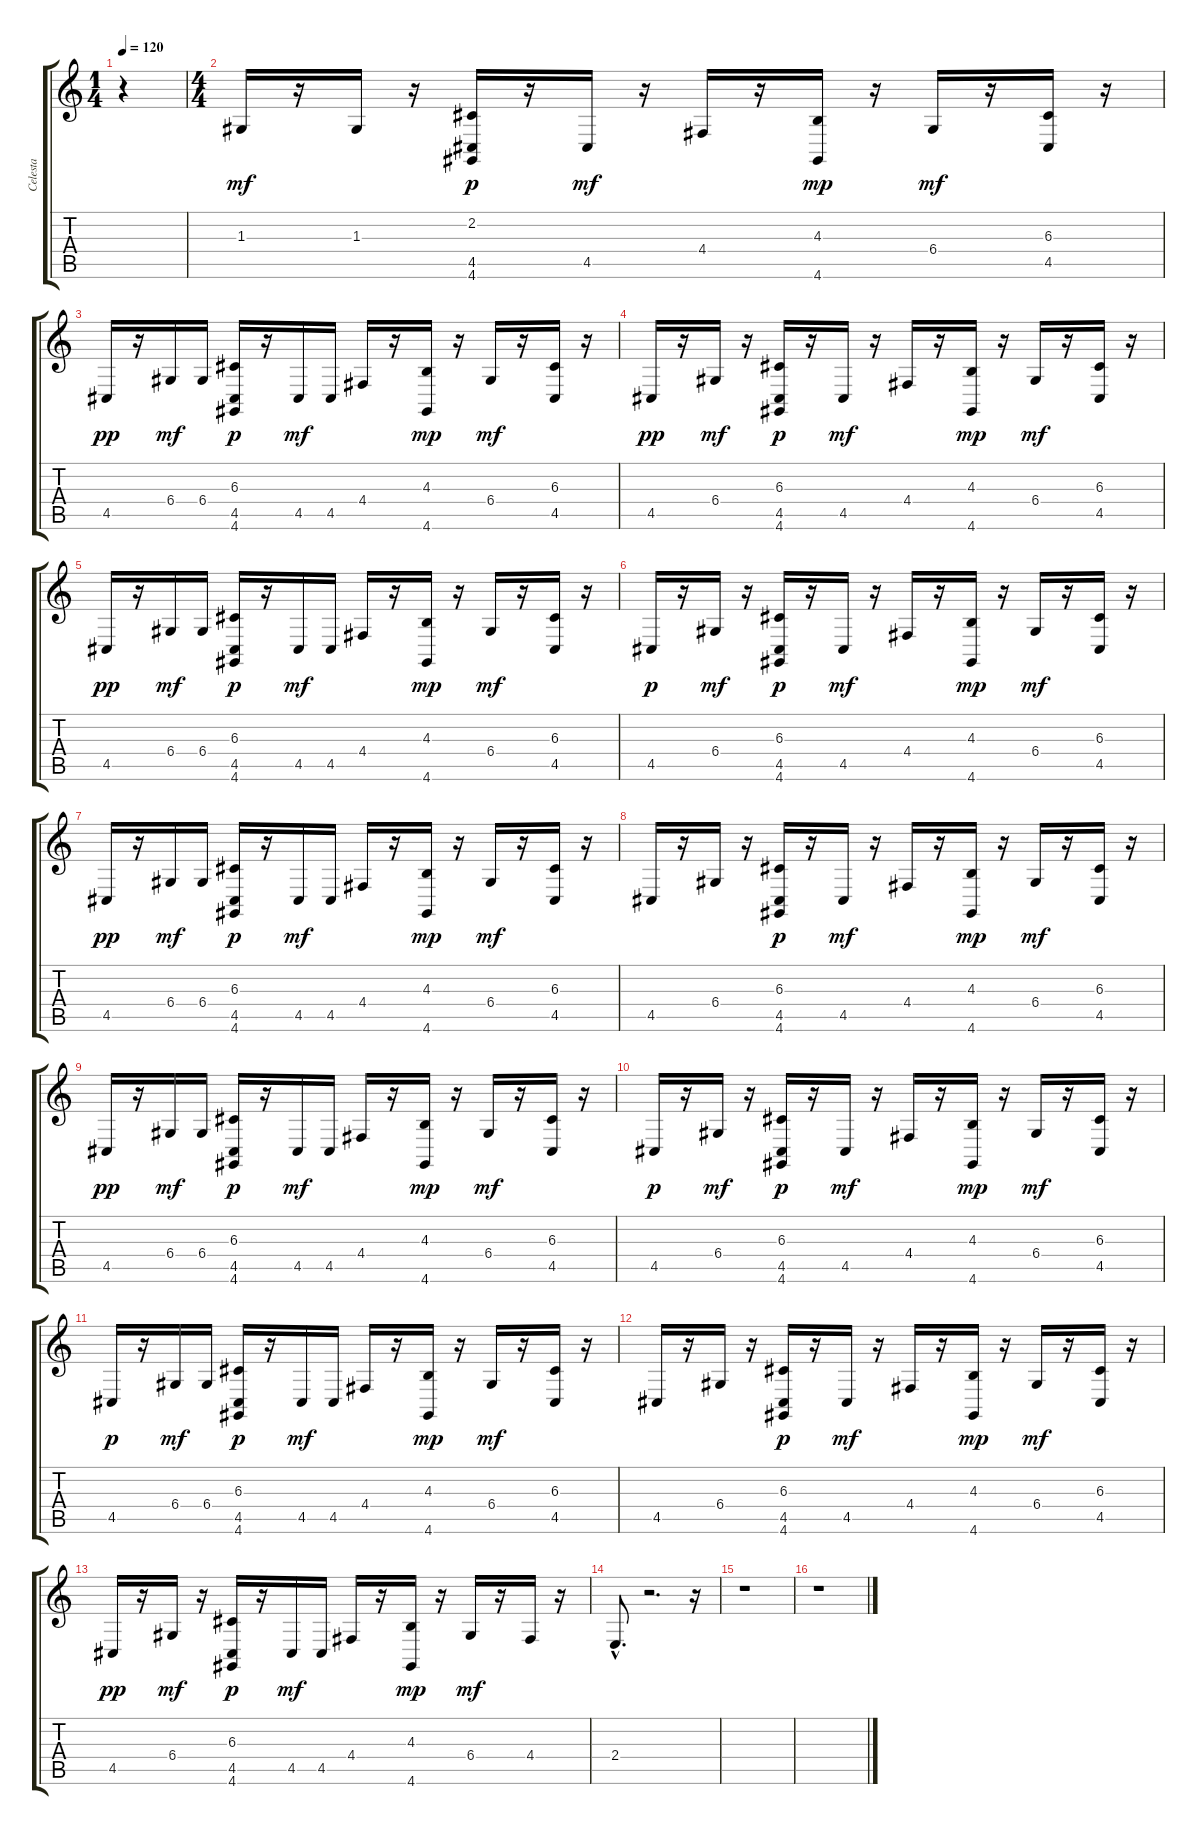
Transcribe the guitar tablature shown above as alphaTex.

\track ("Celesta" "Celesta") {instrument celesta}
\staff {score tabs}
\tuning (E4 B3 G3 D3 A2 E2) {hide}
\ts (1 4)
\tempo 120
\clef g2
\ks c
r.4{dy mf instrument celesta} |
\ts (4 4)
1.3.16 r.16 1.3.16 r.16 (2.2 4.5 4.6).16{dy p} r.16 4.5.16{dy mf} r.16 4.4.16 r.16 (4.3 4.6).16{dy mp} r.16 6.4.16{dy mf} r.16 (6.3 4.5).16 r.16 |
4.5.16{dy pp} r.16 6.4.16{dy mf} 6.4.16 (6.3 4.5 4.6).16{dy p} r.16 4.5.16{dy mf} 4.5.16 4.4.16 r.16 (4.3 4.6).16{dy mp} r.16 6.4.16{dy mf} r.16 (6.3 4.5).16 r.16 |
4.5.16{dy pp} r.16 6.4.16{dy mf} r.16 (6.3 4.5 4.6).16{dy p} r.16 4.5.16{dy mf} r.16 4.4.16 r.16 (4.3 4.6).16{dy mp} r.16 6.4.16{dy mf} r.16 (6.3 4.5).16 r.16 |
4.5.16{dy pp} r.16 6.4.16{dy mf} 6.4.16 (6.3 4.5 4.6).16{dy p} r.16 4.5.16{dy mf} 4.5.16 4.4.16 r.16 (4.3 4.6).16{dy mp} r.16 6.4.16{dy mf} r.16 (6.3 4.5).16 r.16 |
4.5.16{dy p} r.16 6.4.16{dy mf} r.16 (6.3 4.5 4.6).16{dy p} r.16 4.5.16{dy mf} r.16 4.4.16 r.16 (4.3 4.6).16{dy mp} r.16 6.4.16{dy mf} r.16 (6.3 4.5).16 r.16 |
4.5.16{dy pp} r.16 6.4.16{dy mf} 6.4.16 (6.3 4.5 4.6).16{dy p} r.16 4.5.16{dy mf} 4.5.16 4.4.16 r.16 (4.3 4.6).16{dy mp} r.16 6.4.16{dy mf} r.16 (6.3 4.5).16 r.16 |
4.5.16 r.16 6.4.16 r.16 (6.3 4.5 4.6).16{dy p} r.16 4.5.16{dy mf} r.16 4.4.16 r.16 (4.3 4.6).16{dy mp} r.16 6.4.16{dy mf} r.16 (6.3 4.5).16 r.16 |
4.5.16{dy pp} r.16 6.4.16{dy mf} 6.4.16 (6.3 4.5 4.6).16{dy p} r.16 4.5.16{dy mf} 4.5.16 4.4.16 r.16 (4.3 4.6).16{dy mp} r.16 6.4.16{dy mf} r.16 (6.3 4.5).16 r.16 |
4.5.16{dy p} r.16 6.4.16{dy mf} r.16 (6.3 4.5 4.6).16{dy p} r.16 4.5.16{dy mf} r.16 4.4.16 r.16 (4.3 4.6).16{dy mp} r.16 6.4.16{dy mf} r.16 (6.3 4.5).16 r.16 |
4.5.16{dy p} r.16 6.4.16{dy mf} 6.4.16 (6.3 4.5 4.6).16{dy p} r.16 4.5.16{dy mf} 4.5.16 4.4.16 r.16 (4.3 4.6).16{dy mp} r.16 6.4.16{dy mf} r.16 (6.3 4.5).16 r.16 |
4.5.16 r.16 6.4.16 r.16 (6.3 4.5 4.6).16{dy p} r.16 4.5.16{dy mf} r.16 4.4.16 r.16 (4.3 4.6).16{dy mp} r.16 6.4.16{dy mf} r.16 (6.3 4.5).16 r.16 |
4.5.16{dy pp} r.16 6.4.16{dy mf} r.16 (6.3 4.5 4.6).16{dy p} r.16 4.5.16{dy mf} 4.5.16 4.4.16 r.16 (4.3 4.6).16{dy mp} r.16 6.4.16{dy mf} r.16 4.4.16 r.16 |
2.4{hac}.8{d} r.2{d} r.16 |
r.1 |
r.1
